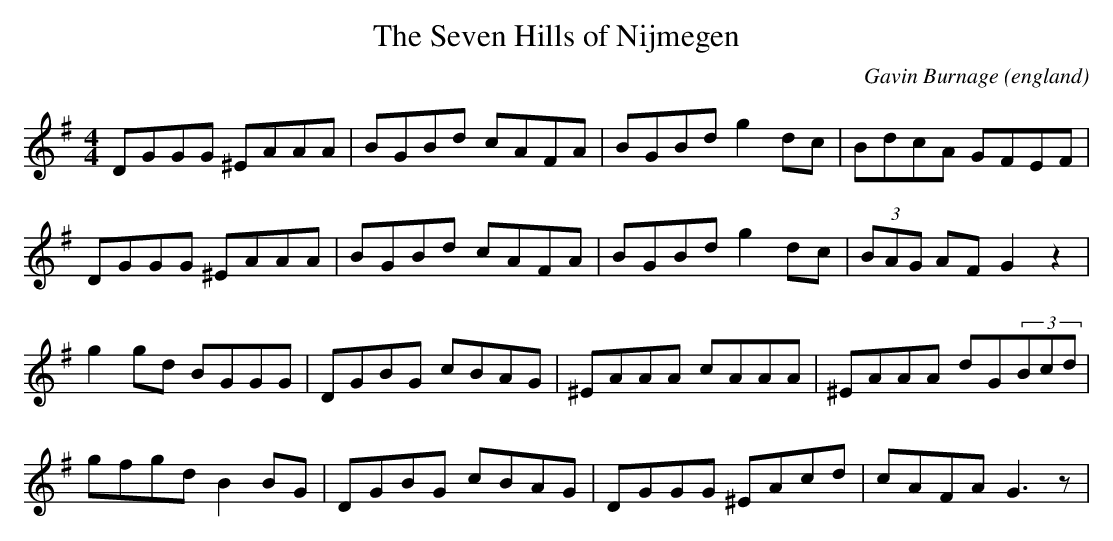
X:1
T:The Seven Hills of Nijmegen
O:england
M:4/4
L:1/8
C:Gavin Burnage
K:G
DGGG ^EAAA | BGBd cAFA | BGBd g2dc | BdcA GFEF |
DGGG ^EAAA | BGBd cAFA | BGBd g2dc | (3BAG AF G2z2 |
g2gd BGGG | DGBG cBAG | ^EAAA cAAA | ^EAAA dG(3Bcd|
gfgd B2BG | DGBG cBAG | DGGG ^EAcd | cAFA G3z |
